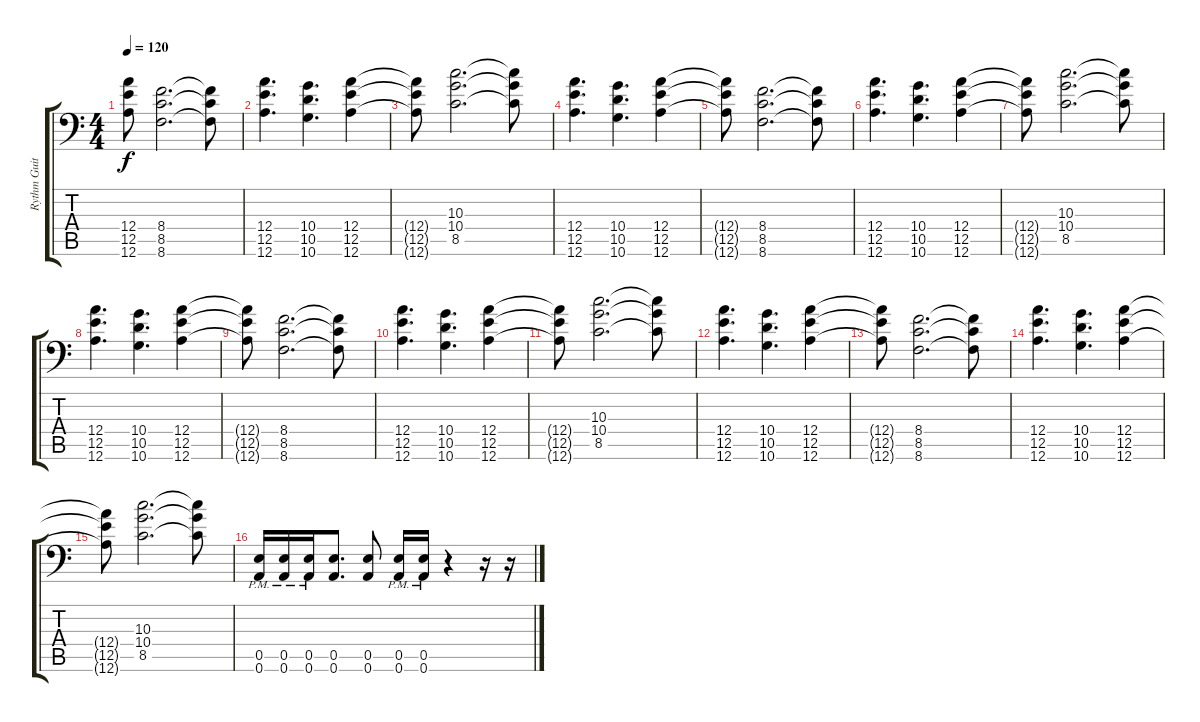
\track ("Rythm Guitar" "Rythm Guit") {instrument distortionguitar}
\staff {score tabs}
\tuning (B3 Gb3 D3 A2 E2 A1) {hide}
\ts (4 4)
\tempo 120
\clef f4
\ks c
(12.4{t} 12.5{t} 12.6{t}).8{dy f} (8.4 8.5 8.6).2{d} (8.4{t} 8.5{t} 8.6{t}).8 |
(12.4 12.5 12.6).4{d} (10.4 10.5 10.6).4{d} (12.4 12.5 12.6).4 |
(12.4{t} 12.5{t} 12.6{t}).8 (10.3 10.4 8.5).2{d} (10.3{t} 10.4{t} 8.5{t}).8 |
(12.4 12.5 12.6).4{d} (10.4 10.5 10.6).4{d} (12.4 12.5 12.6).4 |
(12.4{t} 12.5{t} 12.6{t}).8 (8.4 8.5 8.6).2{d} (8.4{t} 8.5{t} 8.6{t}).8 |
(12.4 12.5 12.6).4{d} (10.4 10.5 10.6).4{d} (12.4 12.5 12.6).4 |
(12.4{t} 12.5{t} 12.6{t}).8 (10.3 10.4 8.5).2{d} (10.3{t} 10.4{t} 8.5{t}).8 |
(12.4 12.5 12.6).4{d} (10.4 10.5 10.6).4{d} (12.4 12.5 12.6).4 |
(12.4{t} 12.5{t} 12.6{t}).8 (8.4 8.5 8.6).2{d} (8.4{t} 8.5{t} 8.6{t}).8 |
(12.4 12.5 12.6).4{d} (10.4 10.5 10.6).4{d} (12.4 12.5 12.6).4 |
(12.4{t} 12.5{t} 12.6{t}).8 (10.3 10.4 8.5).2{d} (10.3{t} 10.4{t} 8.5{t}).8 |
(12.4 12.5 12.6).4{d} (10.4 10.5 10.6).4{d} (12.4 12.5 12.6).4 |
(12.4{t} 12.5{t} 12.6{t}).8 (8.4 8.5 8.6).2{d} (8.4{t} 8.5{t} 8.6{t}).8 |
(12.4 12.5 12.6).4{d} (10.4 10.5 10.6).4{d} (12.4 12.5 12.6).4 |
(12.4{t} 12.5{t} 12.6{t}).8 (10.3 10.4 8.5).2{d} (10.3{t} 10.4{t} 8.5{t}).8 |
(0.5{pm} 0.6{pm}).16{volume 12} (0.5{pm} 0.6{pm}).16 (0.5{pm} 0.6{pm}).16 (0.5 0.6).8{d} (0.5 0.6).8 (0.5{pm} 0.6{pm}).16 (0.5{pm} 0.6{pm}).16 r.4 r.16 r.16
